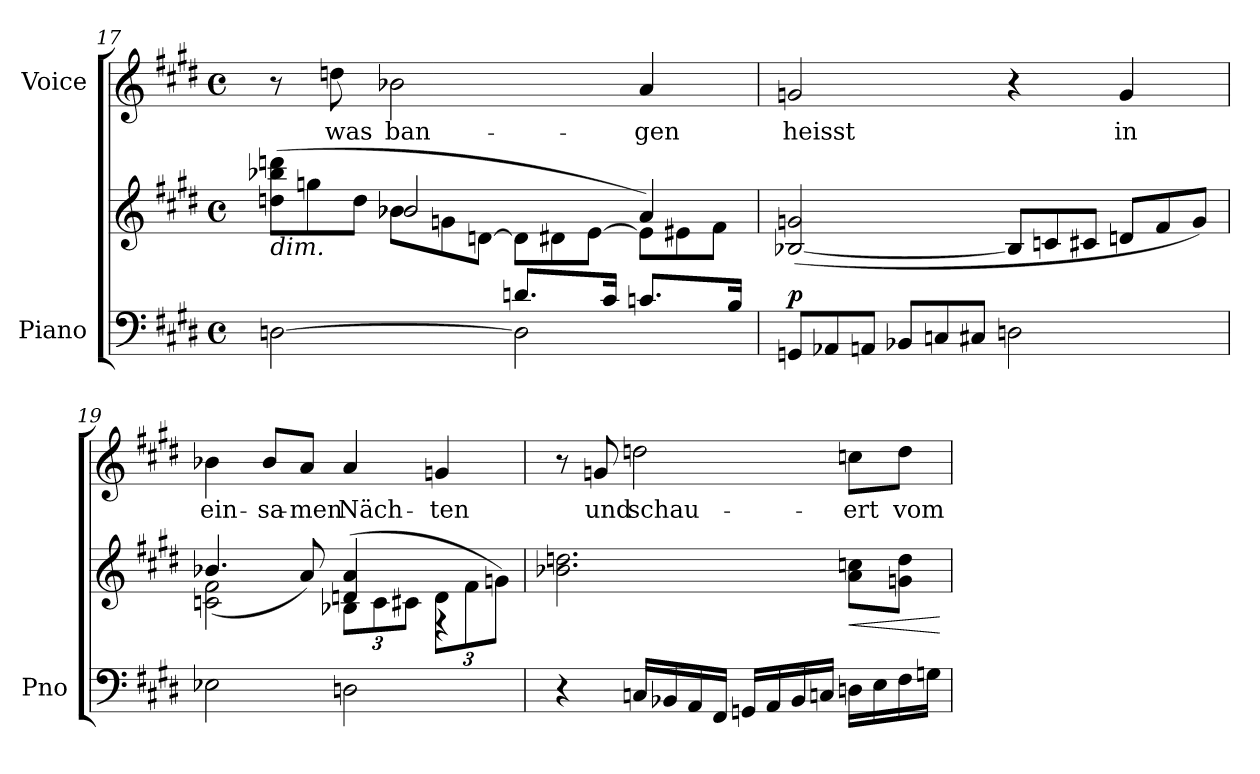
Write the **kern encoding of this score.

**kern	**kern	**dynam	**kern	**text
*part2	*part2	*part2	*part1	*part1
*staff3	*staff2	*staff2/3	*staff1	*staff1
*I"Piano	*	*	*I"Voice	*
*I'Pno	*	*	*	*
*clefF4	*clefG2	*	*clefG2	*
*k[f#c#g#d#]	*k[f#c#g#d#]	*	*k[f#c#g#d#]	*
*M4/4	*M4/4	*	*M4/4	*
*met(c)	*met(c)	*	*met(c)	*
=17	=17	=17	=17	=17
*^	*	*	*	*
*	*	*Xtuplet	*	*	*
*	*	*^	*	*	*
!	!	!LO:TX:b:i:t=dim.	!	!	!	!
[2Dn\	2ryy	(>12ddn\ 12bb-X\ 12dddn\L	4ryy	.	8r	.
.	.	12ggn\	.	.	.	.
.	.	.	.	.	8ddn\	was
.	.	12dd\J	.	.	.	.
.	.	12b-X\L	2b-/	.	2b-X\	ban-
.	.	12gn\	.	.	.	.
.	.	[12dn\J	.	.	.	.
2D\]	8.dn/L	12d\L]	.	.	.	.
.	.	12d#X\	.	.	.	.
.	.	[12e\J	.	.	.	.
.	16c#/Jk	.	.	.	.	.
.	8.cn/L	12e\L]	4a/)	.	4a/	-gen
.	.	12e#X\	.	.	.	.
.	.	12f#\J	.	.	.	.
.	16B/Jk	.	.	.	.	.
*v	*v	*	*	*	*	*
*	*v	*v	*	*	*
=18	=18	=18	=18	=18
*Xtuplet	*	*	*	*
*^	*	*	*	*
!	!	!	!LO:DY:a=2	!	!
*v	*v	*	*	*	*
12GGn/L	(>[2B-X/ 2gn/	p	2gn/	heisst
12AA-X/	.	.	.	.
12AAn/J	.	.	.	.
12BB-X/L	.	.	.	.
12Cn/	.	.	.	.
12C#X/J	.	.	.	.
2Dn\	12B-/L]	.	4r	.
.	12cn/	.	.	.
.	12c#X/J	.	.	.
.	12dn/L	.	4g/	in
.	12f#/	.	.	.
.	12g/J)	.	.	.
=19	=19	=19	=19	=19
*	*^	*	*	*
2E-X\	2cn\ 2f#\	(4.b-X/	.	4b-X\	ein-
.	.	.	.	8b-/L	-sa-
.	.	8a/)	.	8a/J	-men
*	*tuplet	*	*	*	*
*	*Xbrackettup	*	*	*	*
2Dn\	(12B-X\L	4dn/ 4a/	.	4a/	Näch-
.	12c\	.	.	.	.
.	12c#X\J	.	.	.	.
.	12d\L	4r	.	4gn/	-ten
.	12f#\	.	.	.	.
.	12gn\J)	.	.	.	.
*	*v	*v	*	*	*
=20	=20	=20	=20	=20
4r	2.b-X\ 2.ddn\	.	8r	.
.	.	.	8gn/	und
16Cn/LL	.	.	2ddn\	schau-
16BB-X/	.	.	.	.
16AA/	.	.	.	.
16FF#/JJ	.	.	.	.
16GGn/LL	.	.	.	.
16AA/	.	.	.	.
16BB-/	.	.	.	.
16Cn/JJ	.	.	.	.
!	!	!LO:HP:b	!	!
16Dn\LL	8a\ 8ccn\L	<	8ccn\L	-ert
16E\	.	.	.	.
16F#\	8gn\ 8dd\J	.	8dd\J	vom
16Gn\JJ	.	.	.	.
.	.	[	.	.
=	=	=	=	=
*-	*-	*-	*-	*-
